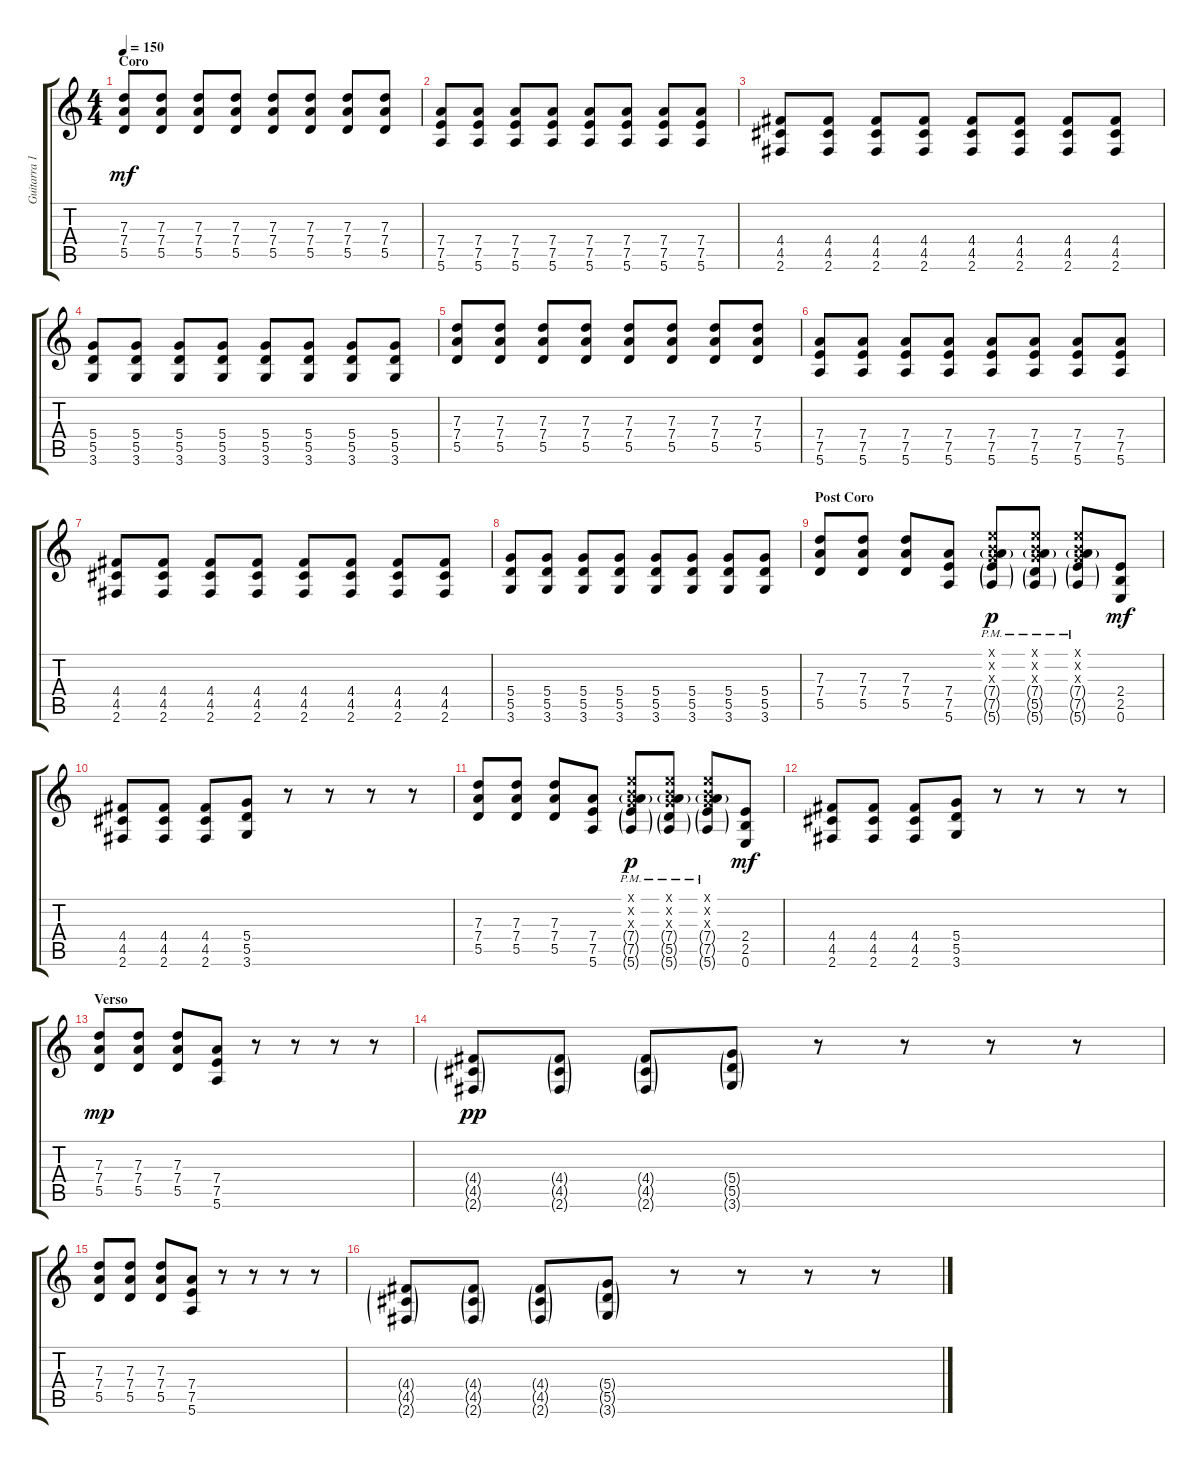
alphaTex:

\track ("Guitarra 1" "Guitarra 1") {instrument overdrivenguitar}
\staff {score tabs}
\tuning (E4 B3 G3 D3 A2 E2) {hide}
\ts (4 4)
\section ("" "Coro")
\tempo 150
\clef g2
\ks c
(7.3 7.4 5.5).8{dy mf} (7.3 7.4 5.5).8 (7.3 7.4 5.5).8 (7.3 7.4 5.5).8 (7.3 7.4 5.5).8 (7.3 7.4 5.5).8 (7.3 7.4 5.5).8 (7.3 7.4 5.5).8 |
(7.4 7.5 5.6).8 (7.4 7.5 5.6).8 (7.4 7.5 5.6).8 (7.4 7.5 5.6).8 (7.4 7.5 5.6).8 (7.4 7.5 5.6).8 (7.4 7.5 5.6).8 (7.4 7.5 5.6).8 |
(4.4 4.5 2.6).8 (4.4 4.5 2.6).8 (4.4 4.5 2.6).8 (4.4 4.5 2.6).8 (4.4 4.5 2.6).8 (4.4 4.5 2.6).8 (4.4 4.5 2.6).8 (4.4 4.5 2.6).8 |
(5.4 5.5 3.6).8 (5.4 5.5 3.6).8 (5.4 5.5 3.6).8 (5.4 5.5 3.6).8 (5.4 5.5 3.6).8 (5.4 5.5 3.6).8 (5.4 5.5 3.6).8 (5.4 5.5 3.6).8 |
(7.3 7.4 5.5).8 (7.3 7.4 5.5).8 (7.3 7.4 5.5).8 (7.3 7.4 5.5).8 (7.3 7.4 5.5).8 (7.3 7.4 5.5).8 (7.3 7.4 5.5).8 (7.3 7.4 5.5).8 |
(7.4 7.5 5.6).8 (7.4 7.5 5.6).8 (7.4 7.5 5.6).8 (7.4 7.5 5.6).8 (7.4 7.5 5.6).8 (7.4 7.5 5.6).8 (7.4 7.5 5.6).8 (7.4 7.5 5.6).8 |
(4.4 4.5 2.6).8 (4.4 4.5 2.6).8 (4.4 4.5 2.6).8 (4.4 4.5 2.6).8 (4.4 4.5 2.6).8 (4.4 4.5 2.6).8 (4.4 4.5 2.6).8 (4.4 4.5 2.6).8 |
(5.4 5.5 3.6).8 (5.4 5.5 3.6).8 (5.4 5.5 3.6).8 (5.4 5.5 3.6).8 (5.4 5.5 3.6).8 (5.4 5.5 3.6).8 (5.4 5.5 3.6).8 (5.4 5.5 3.6).8 |
\section ("" "Post Coro")
(7.3 7.4 5.5).8 (7.3 7.4 5.5).8 (7.3 7.4 5.5).8 (7.4 7.5 5.6).8 (0.1{x} 0.2{x} 0.3{x} 7.4{g pm} 7.5{g pm} 5.6{g pm}).8{dy p} (0.1{x} 0.2{x} 0.3{x} 7.4{g pm} 5.5{g pm} 5.6{g pm}).8 (0.1{x} 0.2{x} 0.3{x} 7.4{g pm} 7.5{g pm} 5.6{g pm}).8 (2.4 2.5 0.6).8{dy mf} |
(4.4 4.5 2.6).8 (4.4 4.5 2.6).8 (4.4 4.5 2.6).8 (5.4 5.5 3.6).8 r.8 r.8 r.8 r.8 |
(7.3 7.4 5.5).8 (7.3 7.4 5.5).8 (7.3 7.4 5.5).8 (7.4 7.5 5.6).8 (0.1{x} 0.2{x} 0.3{x} 7.4{g pm} 7.5{g pm} 5.6{g pm}).8{dy p} (0.1{x} 0.2{x} 0.3{x} 7.4{g pm} 5.5{g pm} 5.6{g pm}).8 (0.1{x} 0.2{x} 0.3{x} 7.4{g pm} 7.5{g pm} 5.6{g pm}).8 (2.4 2.5 0.6).8{dy mf} |
(4.4 4.5 2.6).8 (4.4 4.5 2.6).8 (4.4 4.5 2.6).8 (5.4 5.5 3.6).8 r.8 r.8 r.8 r.8 |
\section ("" "Verso")
(7.3 7.4 5.5).8{dy mp} (7.3 7.4 5.5).8 (7.3 7.4 5.5).8 (7.4 7.5 5.6).8 r.8 r.8 r.8 r.8 |
(4.4{g} 4.5{g} 2.6{g}).8{dy pp} (4.4{g} 4.5{g} 2.6{g}).8 (4.4{g} 4.5{g} 2.6{g}).8 (5.4{g} 5.5{g} 3.6{g}).8 r.8 r.8 r.8 r.8 |
(7.3 7.4 5.5).8 (7.3 7.4 5.5).8 (7.3 7.4 5.5).8 (7.4 7.5 5.6).8 r.8 r.8 r.8 r.8 |
(4.4{g} 4.5{g} 2.6{g}).8 (4.4{g} 4.5{g} 2.6{g}).8 (4.4{g} 4.5{g} 2.6{g}).8 (5.4{g} 5.5{g} 3.6{g}).8 r.8 r.8 r.8 r.8
